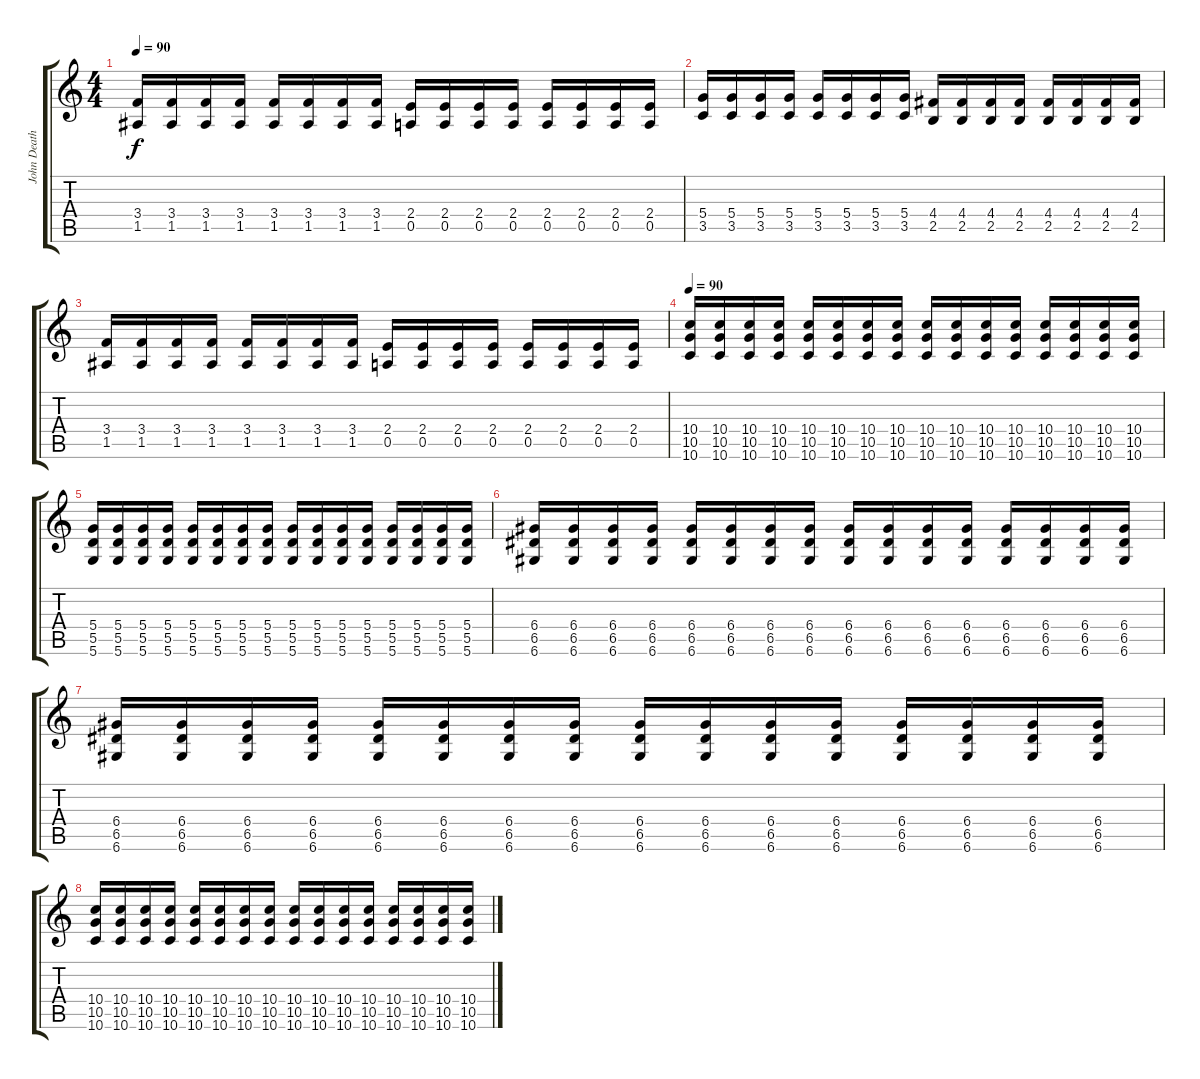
\track ("John Death" "John Death") {instrument overdrivenguitar}
\staff {score tabs}
\tuning (E4 B3 G3 D3 A2 D2) {hide}
\ts (4 4)
\tempo 90
\clef g2
\ks c
(3.4 1.5).16{dy f} (3.4 1.5).16 (3.4 1.5).16 (3.4 1.5).16 (3.4 1.5).16 (3.4 1.5).16 (3.4 1.5).16 (3.4 1.5).16 (2.4 0.5).16 (2.4 0.5).16 (2.4 0.5).16 (2.4 0.5).16 (2.4 0.5).16 (2.4 0.5).16 (2.4 0.5).16 (2.4 0.5).16 |
(5.4 3.5).16 (5.4 3.5).16 (5.4 3.5).16 (5.4 3.5).16 (5.4 3.5).16 (5.4 3.5).16 (5.4 3.5).16 (5.4 3.5).16 (4.4 2.5).16 (4.4 2.5).16 (4.4 2.5).16 (4.4 2.5).16 (4.4 2.5).16 (4.4 2.5).16 (4.4 2.5).16 (4.4 2.5).16 |
(3.4 1.5).16 (3.4 1.5).16 (3.4 1.5).16 (3.4 1.5).16 (3.4 1.5).16 (3.4 1.5).16 (3.4 1.5).16 (3.4 1.5).16 (2.4 0.5).16 (2.4 0.5).16 (2.4 0.5).16 (2.4 0.5).16 (2.4 0.5).16 (2.4 0.5).16 (2.4 0.5).16 (2.4 0.5).16 |
\tempo 90
(10.4 10.5 10.6).16 (10.4 10.5 10.6).16 (10.4 10.5 10.6).16 (10.4 10.5 10.6).16 (10.4 10.5 10.6).16 (10.4 10.5 10.6).16 (10.4 10.5 10.6).16 (10.4 10.5 10.6).16 (10.4 10.5 10.6).16 (10.4 10.5 10.6).16 (10.4 10.5 10.6).16 (10.4 10.5 10.6).16 (10.4 10.5 10.6).16 (10.4 10.5 10.6).16 (10.4 10.5 10.6).16 (10.4 10.5 10.6).16 |
(5.4 5.5 5.6).16 (5.4 5.5 5.6).16 (5.4 5.5 5.6).16 (5.4 5.5 5.6).16 (5.4 5.5 5.6).16 (5.4 5.5 5.6).16 (5.4 5.5 5.6).16 (5.4 5.5 5.6).16 (5.4 5.5 5.6).16 (5.4 5.5 5.6).16 (5.4 5.5 5.6).16 (5.4 5.5 5.6).16 (5.4 5.5 5.6).16 (5.4 5.5 5.6).16 (5.4 5.5 5.6).16 (5.4 5.5 5.6).16 |
(6.4 6.5 6.6).16 (6.4 6.5 6.6).16 (6.4 6.5 6.6).16 (6.4 6.5 6.6).16 (6.4 6.5 6.6).16 (6.4 6.5 6.6).16 (6.4 6.5 6.6).16 (6.4 6.5 6.6).16 (6.4 6.5 6.6).16 (6.4 6.5 6.6).16 (6.4 6.5 6.6).16 (6.4 6.5 6.6).16 (6.4 6.5 6.6).16 (6.4 6.5 6.6).16 (6.4 6.5 6.6).16 (6.4 6.5 6.6).16 |
(6.4 6.5 6.6).16 (6.4 6.5 6.6).16 (6.4 6.5 6.6).16 (6.4 6.5 6.6).16 (6.4 6.5 6.6).16 (6.4 6.5 6.6).16 (6.4 6.5 6.6).16 (6.4 6.5 6.6).16 (6.4 6.5 6.6).16 (6.4 6.5 6.6).16 (6.4 6.5 6.6).16 (6.4 6.5 6.6).16 (6.4 6.5 6.6).16 (6.4 6.5 6.6).16 (6.4 6.5 6.6).16 (6.4 6.5 6.6).16 |
(10.4 10.5 10.6).16 (10.4 10.5 10.6).16 (10.4 10.5 10.6).16 (10.4 10.5 10.6).16 (10.4 10.5 10.6).16 (10.4 10.5 10.6).16 (10.4 10.5 10.6).16 (10.4 10.5 10.6).16 (10.4 10.5 10.6).16 (10.4 10.5 10.6).16 (10.4 10.5 10.6).16 (10.4 10.5 10.6).16 (10.4 10.5 10.6).16 (10.4 10.5 10.6).16 (10.4 10.5 10.6).16 (10.4 10.5 10.6).16
